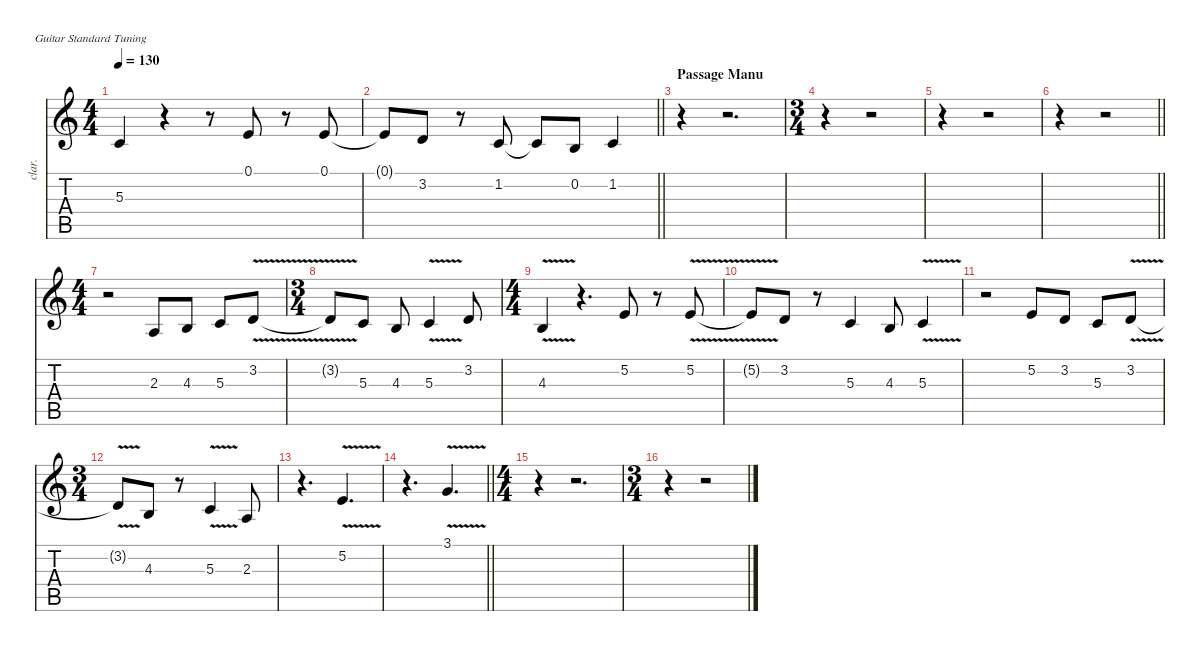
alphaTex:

\defaultSystemsLayout 4
\hideDynamics
\bracketExtendMode nobrackets
\otherSystemsTrackNameOrientation horizontal
\track ("Chant" "clar.") {instrument clarinet}
\staff {score tabs}
\tuning (E4 B3 G3 D3 A2 E2)
\ts (4 4)
\beaming (8 2 2 2 2)
\tempo 130
\clef g2
\ks c
5.3.4{dy f beam Up} r.4{beam Up} r.8{beam Up} 0.1.8{beam Up} r.8{beam Up} 0.1.8{beam Up} |
\barLineRight lightlight
0.1{t}.8{beam Up} 3.2.8{beam Up} r.8{beam Up} 1.2.8{beam Up} 1.2{t}.8{beam Up} 0.2.8{beam Up} 1.2.4{beam Up} |
\section ("" "Passage Manu")
r.4{beam Down} r.2{d beam Down} |
\ts (3 4)
\beaming (8 2 2 2 2)
r.4{beam Down} r.2{beam Down} |
\beaming (8 2 2 2)
r.4{beam Down} r.2{beam Down} |
\barLineRight lightlight
r.4{beam Down} r.2{beam Down} |
\ts (4 4)
\beaming (8 2 2 2 2)
r.2{beam Down} 2.3.8{beam Up} 4.3.8{beam Up} 5.3.8{beam Up} 3.2{v}.8{beam Up} |
\ts (3 4)
\beaming (8 2 2 2)
3.2{v t}.8{beam Up} 5.3.8{beam Up} 4.3.8{beam Up} 5.3{v}.4{beam Up} 3.2.8{beam Up} |
\ts (4 4)
\beaming (8 2 2 2 2)
4.3{v}.4{beam Up} r.4{d beam Up} 5.2.8{beam Up} r.8{beam Up} 5.2{v}.8{beam Up} |
5.2{v t}.8{beam Up} 3.2.8{beam Up} r.8{beam Up} 5.3.4{beam Up} 4.3.8{beam Up} 5.3{v}.4{beam Up} |
r.2{beam Down} 5.2.8{beam Up} 3.2.8{beam Up} 5.3.8{beam Up} 3.2{v}.8{beam Up} |
\ts (3 4)
\beaming (8 2 2 2)
3.2{v t}.8{beam Up} 4.3.8{beam Up} r.8{beam Up} 5.3{v}.4{beam Up} 2.3.8{beam Up} |
r.4{d beam Down} 5.2{v}.4{d beam Up} |
\barLineRight lightlight
r.4{d beam Down} 3.1{v}.4{d beam Up} |
\ts (4 4)
\beaming (8 2 2 2 2)
r.4{beam Down} r.2{d beam Down} |
\ts (3 4)
\beaming (8 2 2 2)
r.4{beam Down} r.2{beam Down}
